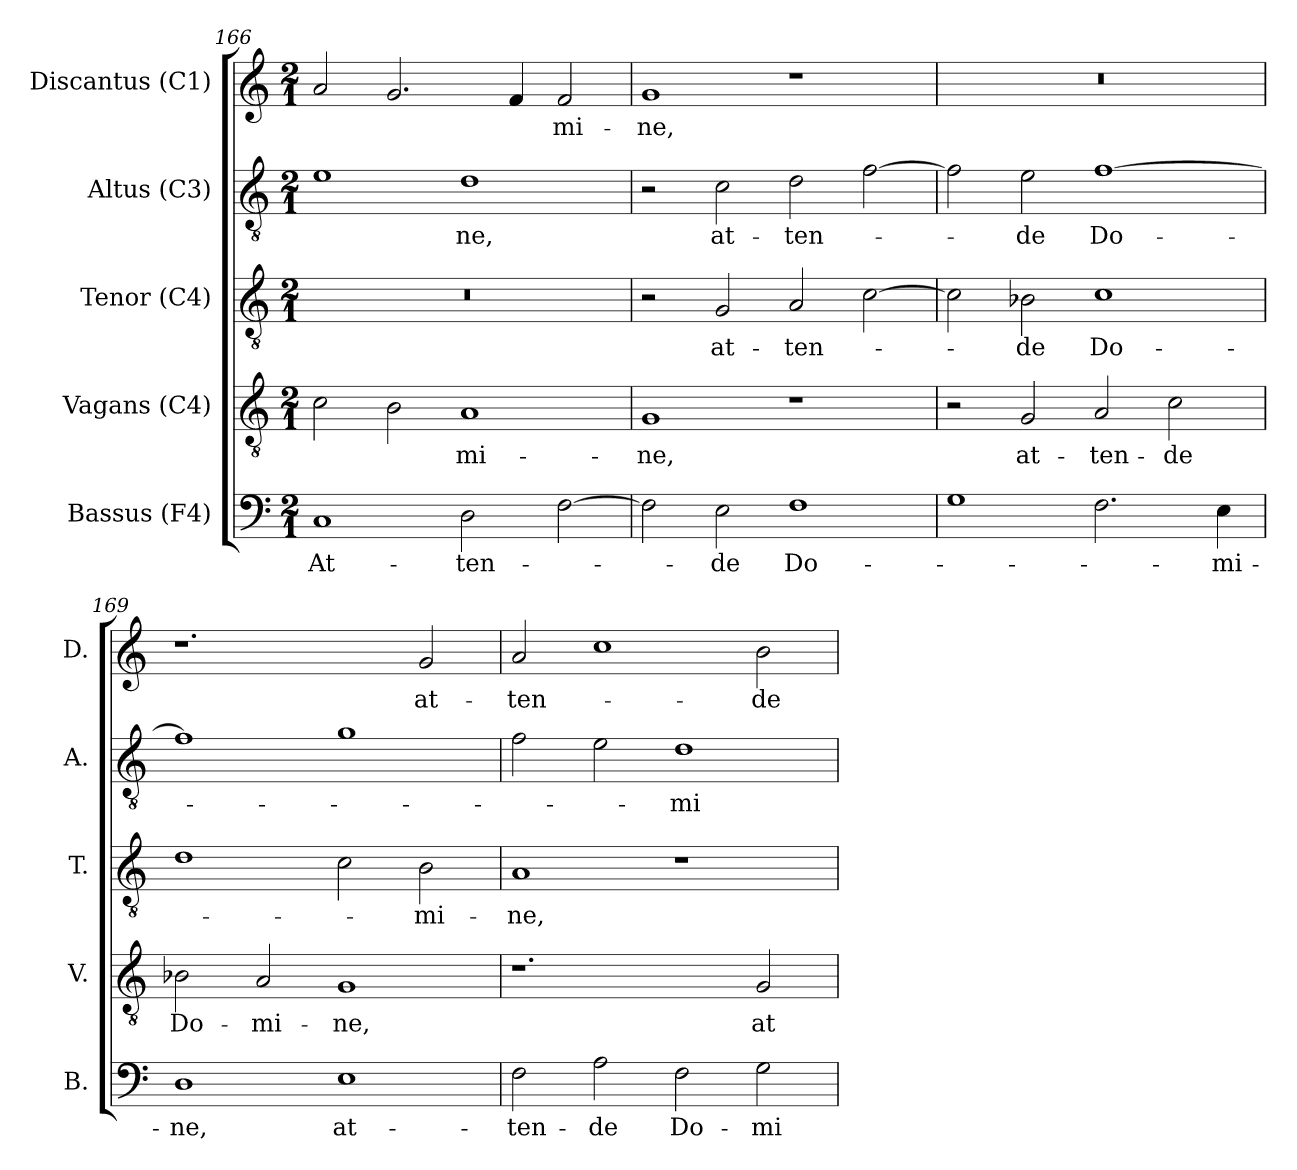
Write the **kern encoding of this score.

**kern	**text	**kern	**text	**kern	**text	**kern	**text	**kern	**text
*part5	*part5	*part4	*part4	*part3	*part3	*part2	*part2	*part1	*part1
*staff5	*staff5	*staff4	*staff4	*staff3	*staff3	*staff2	*staff2	*staff1	*staff1
*I"Bassus (F4)	*	*I"Vagans (C4)	*	*I"Tenor (C4)	*	*I"Altus (C3)	*	*I"Discantus (C1)	*
*I'B.	*	*I'V.	*	*I'T.	*	*I'A.	*	*I'D.	*
*clefF4	*	*clefGv2	*	*clefGv2	*	*clefGv2	*	*clefG2	*
*	*	*ITrd7c12	*	*ITrd7c12	*	*ITrd7c12	*	*	*
*k[]	*	*k[]	*	*k[]	*	*k[]	*	*k[]	*
*C:	*	*C:	*	*C:	*	*C:	*	*C:	*
*M2/1	*	*M2/1	*	*M2/1	*	*M2/1	*	*M2/1	*
=166	=166	=166	=166	=166	=166	=166	=166	=166	=166
!	!LO:LY:b:color=#000000	!	!	!LO:N:vis=1	!	!	!	!	!
1Ci	At-	2Ci\	.	0r	.	1Ei	.	2ai/	.
.	.	2BBi\	.	.	.	.	.	2.gi/	.
!	!LO:LY:b:color=#000000	!	!	!	!	!	!	!	!
!	!	!	!LO:LY:b:color=#000000	!	!	!	!	!	!
!	!	!	!	!	!	!	!LO:LY:b:color=#000000	!	!
2Di\	-ten-	1AAi	-mi-	.	.	1Di	-ne,	.	.
.	.	.	.	.	.	.	.	4fi/	.
!	!	!	!	!	!	!	!	!	!LO:LY:b:color=#000000
[2Fi\	.	.	.	.	.	.	.	2fi/	-mi-
!!LO:LB:g=z
=167	=167	=167	=167	=167	=167	=167	=167	=167	=167
!	!	!	!LO:LY:b:color=#000000	!	!	!	!	!	!
!	!	!	!	!	!	!	!	!	!LO:LY:b:color=#000000
2Fi\]	.	1GGi	-ne,	2r	.	2r	.	1gi	-ne,
!	!LO:LY:b:color=#000000	!	!	!	!	!	!	!	!
!	!	!	!	!	!LO:LY:b:color=#000000	!	!	!	!
!	!	!	!	!	!	!	!LO:LY:b:color=#000000	!	!
2Ei\	-de	.	.	2GGi/	at-	2Ci\	at-	.	.
!	!LO:LY:b:color=#000000	!	!	!	!	!	!	!	!
!	!	!	!	!	!LO:LY:b:color=#000000	!	!	!	!
!	!	!	!	!	!	!	!LO:LY:b:color=#000000	!	!
1Fi	Do-	1r	.	2AAi/	-ten-	2Di\	-ten-	1r	.
.	.	.	.	[2Ci\	.	[2Fi\	.	.	.
=168	=168	=168	=168	=168	=168	=168	=168	=168	=168
!	!	!	!	!	!	!	!	!LO:N:vis=1	!
1Gi	.	2r	.	2Ci\]	.	2Fi\]	.	0r	.
!	!	!	!LO:LY:b:color=#000000	!	!	!	!	!	!
!	!	!	!	!	!LO:LY:b:color=#000000	!	!	!	!
!	!	!	!	!	!	!	!LO:LY:b:color=#000000	!	!
.	.	2GGi/	at-	2BB-i\	-de	2Ei\	-de	.	.
!	!	!	!LO:LY:b:color=#000000	!	!	!	!	!	!
!	!	!	!	!	!LO:LY:b:color=#000000	!	!	!	!
!	!	!	!	!	!	!	!LO:LY:b:color=#000000	!	!
2.Fi\	.	2AAi/	-ten-	1Ci	Do-	[1Fi	Do-	.	.
!	!	!	!LO:LY:b:color=#000000	!	!	!	!	!	!
.	.	2Ci\	-de	.	.	.	.	.	.
!	!LO:LY:b:color=#000000	!	!	!	!	!	!	!	!
4Ei\	-mi-	.	.	.	.	.	.	.	.
=169	=169	=169	=169	=169	=169	=169	=169	=169	=169
!	!LO:LY:b:color=#000000	!	!	!	!	!	!	!	!
!	!	!	!LO:LY:b:color=#000000	!	!	!	!	!	!
1Di	-ne,	2BB-Xi\	Do-	1Di	.	1Fi]	.	1.r	.
!	!	!	!LO:LY:b:color=#000000	!	!	!	!	!	!
.	.	2AAi/	-mi-	.	.	.	.	.	.
!	!LO:LY:b:color=#000000	!	!	!	!	!	!	!	!
!	!	!	!LO:LY:b:color=#000000	!	!	!	!	!	!
1Ei	at-	1GGi	-ne,	2Ci\	.	1Gi	.	.	.
!	!	!	!	!	!LO:LY:b:color=#000000	!	!	!	!
!	!	!	!	!	!	!	!	!	!LO:LY:b:color=#000000
.	.	.	.	2BBi\	-mi-	.	.	2gi/	at-
=170	=170	=170	=170	=170	=170	=170	=170	=170	=170
!	!LO:LY:b:color=#000000	!	!	!	!	!	!	!	!
!	!	!	!	!	!LO:LY:b:color=#000000	!	!	!	!
!	!	!	!	!	!	!	!	!	!LO:LY:b:color=#000000
2Fi\	-ten-	1.r	.	1AAi	-ne,	2Fi\	.	2ai/	-ten-
!	!LO:LY:b:color=#000000	!	!	!	!	!	!	!	!
2Ai\	-de	.	.	.	.	2Ei\	.	1cci	.
!	!LO:LY:b:color=#000000	!	!	!	!	!	!	!	!
!	!	!	!	!	!	!	!LO:LY:b:color=#000000	!	!
2Fi\	Do-	.	.	1r	.	1Di	-mi-	.	.
!	!LO:LY:b:color=#000000	!	!	!	!	!	!	!	!
!	!	!	!LO:LY:b:color=#000000	!	!	!	!	!	!
!	!	!	!	!	!	!	!	!	!LO:LY:b:color=#000000
2Gi\	-mi-	2GGi/	at-	.	.	.	.	2bi\	-de
=	=	=	=	=	=	=	=	=	=
*-	*-	*-	*-	*-	*-	*-	*-	*-	*-
